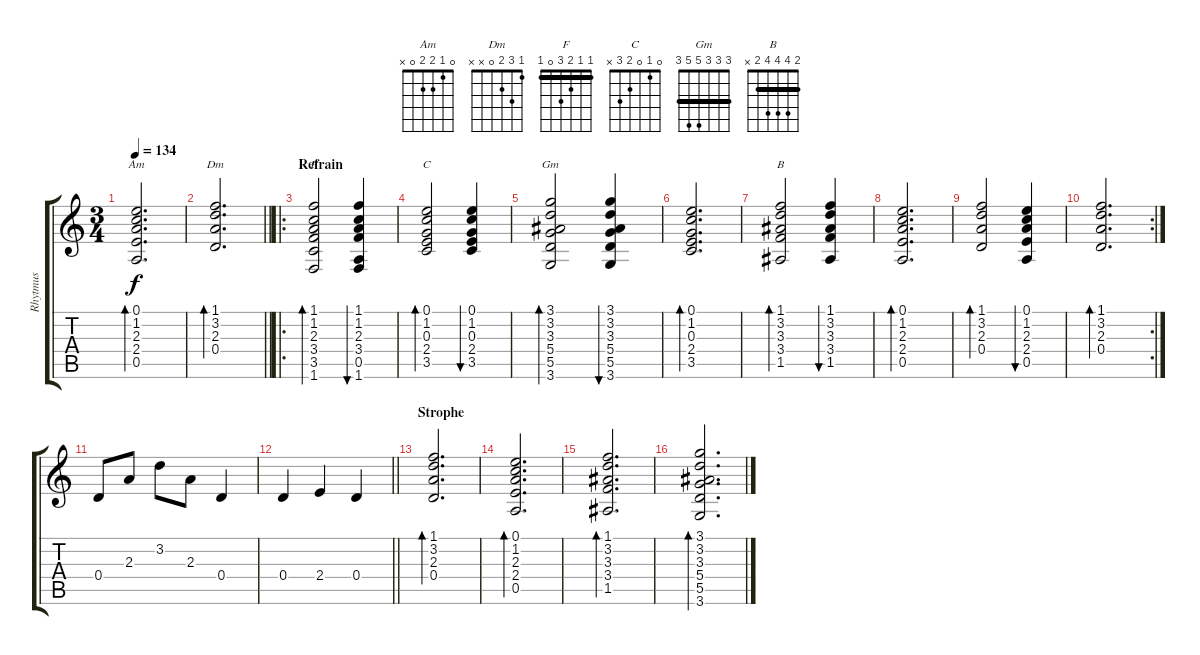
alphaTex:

\track ("Rhytmus" "Rhytmus") {instrument acousticguitarsteel}
\staff {score tabs}
\tuning (E4 B3 G3 D3 A2 E2) {hide}
\chord ("Am" 0 1 2 2 0 x)
\chord ("Dm" 1 3 2 0 x x)
\chord ("F" 1 1 2 3 0 1) {barre 1}
\chord ("C" 0 1 0 2 3 x)
\chord ("Gm" 3 3 3 5 5 3) {barre 3}
\chord ("B" 2 4 4 4 2 x) {barre 2}
\ts (3 4)
\tempo 134
\clef g2
\ks c
(0.1 1.2 2.3 2.4 0.5).2{d bd 60 ch "Am" dy f} |
\barLineRight lightlight
(1.1 3.2 2.3 0.4).2{d bd 60 ch "Dm"} |
\ro
\section ("" "Refrain")
(1.1 1.2 2.3 3.4 3.5 1.6).2{bd 60 ch "F"} (1.1 1.2 2.3 3.4 0.5 1.6).4{bu 60} |
(0.1 1.2 0.3 2.4 3.5).2{bd 60 ch "C"} (0.1 1.2 0.3 2.4 3.5).4{bu 60} |
(3.1 3.2 3.3 5.4 5.5 3.6).2{bd 60 ch "Gm"} (3.1 3.2 3.3 5.4 5.5 3.6).4{bu 60} |
(0.1 1.2 0.3 2.4 3.5).2{d bd 60} |
(1.1 3.2 3.3 3.4 1.5).2{bd 60 ch "B"} (1.1 3.2 3.3 3.4 1.5).4{bu 60} |
(0.1 1.2 2.3 2.4 0.5).2{d bd 60} |
(1.1 3.2 2.3 0.4).2{bd 60} (0.1 1.2 2.3 2.4 0.5).4{bu 60} |
\rc 2
(1.1 3.2 2.3 0.4).2{d bd 60} |
0.4.8 2.3.8 3.2.8 2.3.8 0.4.4 |
\barLineRight lightlight
0.4.4 2.4.4 0.4.4 |
\section ("" "Strophe")
(1.1 3.2 2.3 0.4).2{d bd 60} |
(0.1 1.2 2.3 2.4 0.5).2{d bd 60} |
(1.1 3.2 3.3 3.4 1.5).2{d bd 60} |
(3.1 3.2 3.3 5.4 5.5 3.6).2{d bd 60}
